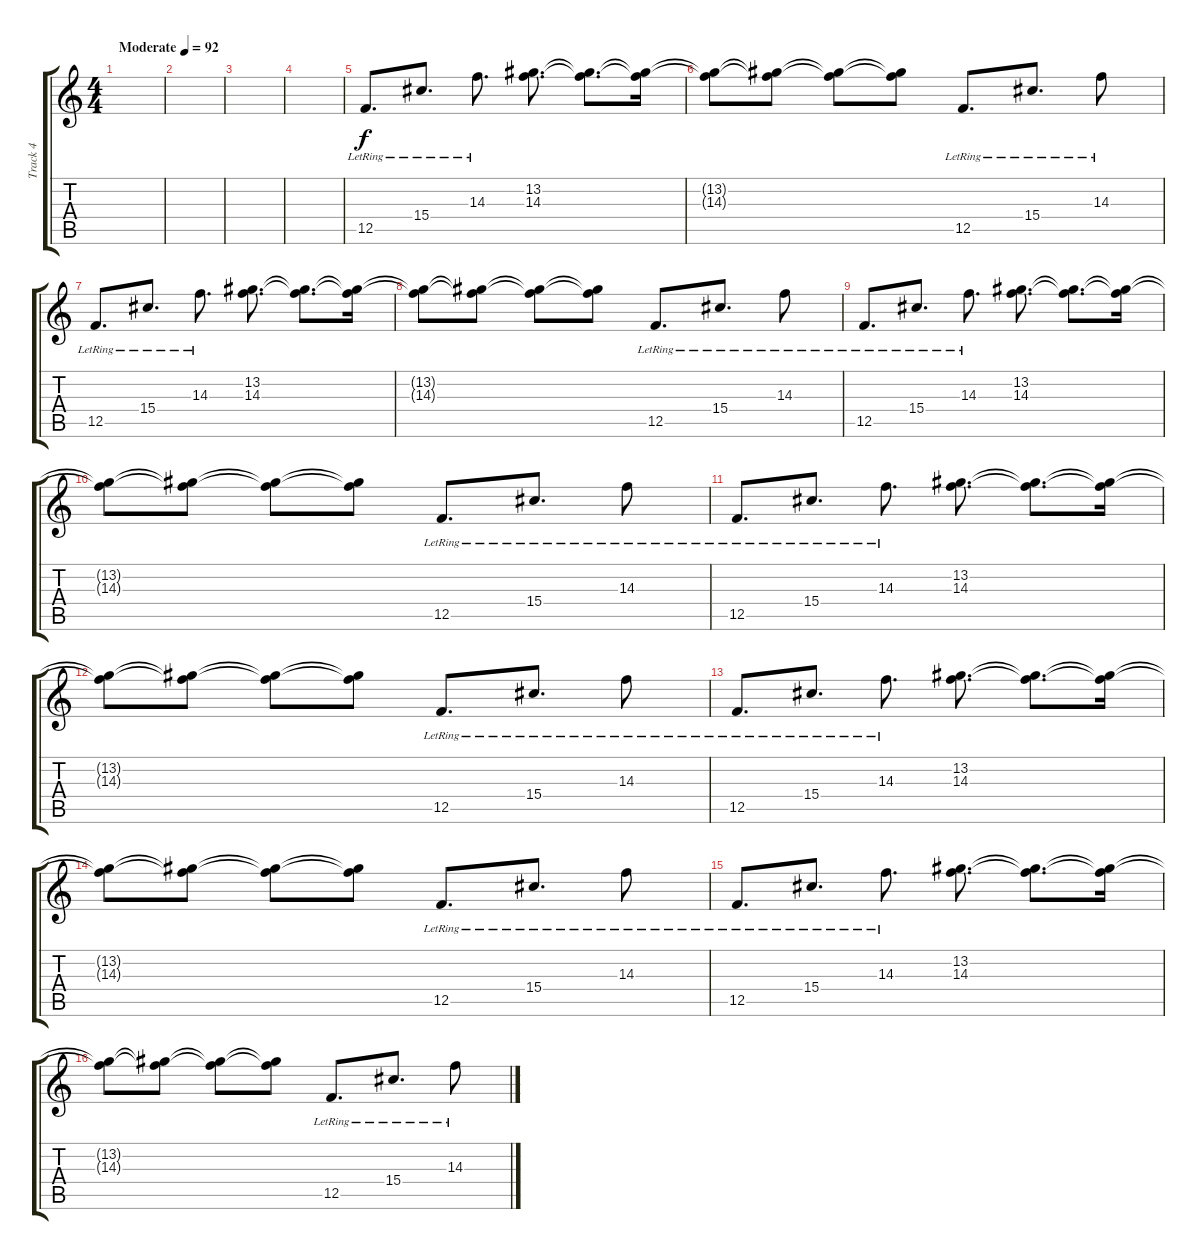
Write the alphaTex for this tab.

\track ("Track 4" "Track 4") {instrument electricguitarjazz}
\staff {score tabs}
\tuning (C4 G3 Eb3 Bb2 F2 C2) {hide}
\ts (4 4)
\tempo (92 "Moderate")
\clef g2
\ks c
|
|
|
|
12.5{lr}.8{d} 15.4{lr}.8{d} 14.3{lr}.8{d} (13.2 14.3).8{d} (13.2{t} 14.3{t}).8{d} (13.2{t} 14.3{t}).16 |
(13.2{t} 14.3{t}).8 (13.2{t} 14.3{t}).8 (13.2{t} 14.3{t}).8 (13.2{t} 14.3{t}).8 12.5{lr}.8{d} 15.4{lr}.8{d} 14.3{lr}.8 |
12.5{lr}.8{d} 15.4{lr}.8{d} 14.3{lr}.8{d} (13.2 14.3).8{d} (13.2{t} 14.3{t}).8{d} (13.2{t} 14.3{t}).16 |
(13.2{t} 14.3{t}).8 (13.2{t} 14.3{t}).8 (13.2{t} 14.3{t}).8 (13.2{t} 14.3{t}).8 12.5{lr}.8{d} 15.4{lr}.8{d} 14.3{lr}.8 |
12.5{lr}.8{d} 15.4{lr}.8{d} 14.3{lr}.8{d} (13.2 14.3).8{d} (13.2{t} 14.3{t}).8{d} (13.2{t} 14.3{t}).16 |
(13.2{t} 14.3{t}).8 (13.2{t} 14.3{t}).8 (13.2{t} 14.3{t}).8 (13.2{t} 14.3{t}).8 12.5{lr}.8{d} 15.4{lr}.8{d} 14.3{lr}.8 |
12.5{lr}.8{d} 15.4{lr}.8{d} 14.3{lr}.8{d} (13.2 14.3).8{d} (13.2{t} 14.3{t}).8{d} (13.2{t} 14.3{t}).16 |
(13.2{t} 14.3{t}).8 (13.2{t} 14.3{t}).8 (13.2{t} 14.3{t}).8 (13.2{t} 14.3{t}).8 12.5{lr}.8{d} 15.4{lr}.8{d} 14.3{lr}.8 |
12.5{lr}.8{d} 15.4{lr}.8{d} 14.3{lr}.8{d} (13.2 14.3).8{d} (13.2{t} 14.3{t}).8{d} (13.2{t} 14.3{t}).16 |
(13.2{t} 14.3{t}).8 (13.2{t} 14.3{t}).8 (13.2{t} 14.3{t}).8 (13.2{t} 14.3{t}).8 12.5{lr}.8{d} 15.4{lr}.8{d} 14.3{lr}.8 |
12.5{lr}.8{d} 15.4{lr}.8{d} 14.3{lr}.8{d} (13.2 14.3).8{d} (13.2{t} 14.3{t}).8{d} (13.2{t} 14.3{t}).16 |
(13.2{t} 14.3{t}).8 (13.2{t} 14.3{t}).8 (13.2{t} 14.3{t}).8 (13.2{t} 14.3{t}).8 12.5{lr}.8{d} 15.4{lr}.8{d} 14.3{lr}.8
